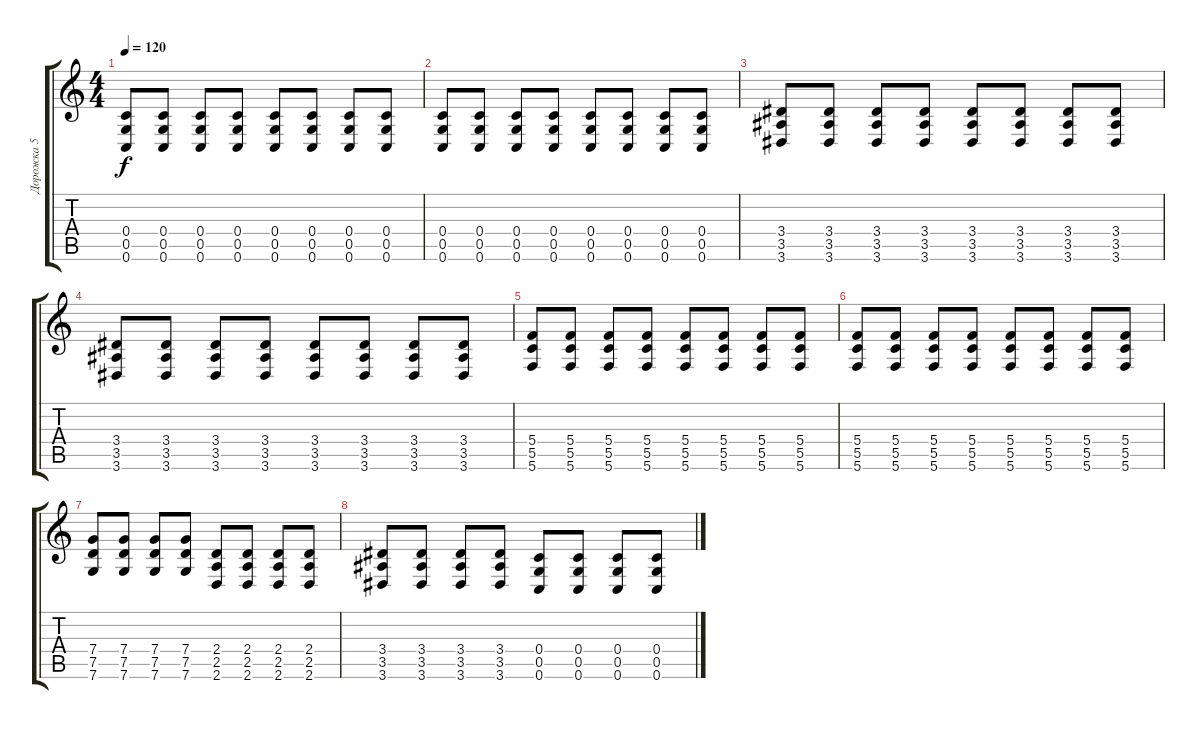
\track ("Дорожка 5" "Дорожка 5") {instrument distortionguitar}
\staff {score tabs}
\tuning (D4 A3 F3 C3 G2 C2) {hide}
\ts (4 4)
\tempo 120
\clef g2
\ks c
(0.4 0.5 0.6).8{dy f} (0.4 0.5 0.6).8 (0.4 0.5 0.6).8 (0.4 0.5 0.6).8 (0.4 0.5 0.6).8 (0.4 0.5 0.6).8 (0.4 0.5 0.6).8 (0.4 0.5 0.6).8 |
(0.4 0.5 0.6).8 (0.4 0.5 0.6).8 (0.4 0.5 0.6).8 (0.4 0.5 0.6).8 (0.4 0.5 0.6).8 (0.4 0.5 0.6).8 (0.4 0.5 0.6).8 (0.4 0.5 0.6).8 |
(3.4 3.5 3.6).8 (3.4 3.5 3.6).8 (3.4 3.5 3.6).8 (3.4 3.5 3.6).8 (3.4 3.5 3.6).8 (3.4 3.5 3.6).8 (3.4 3.5 3.6).8 (3.4 3.5 3.6).8 |
(3.4 3.5 3.6).8 (3.4 3.5 3.6).8 (3.4 3.5 3.6).8 (3.4 3.5 3.6).8 (3.4 3.5 3.6).8 (3.4 3.5 3.6).8 (3.4 3.5 3.6).8 (3.4 3.5 3.6).8 |
(5.4 5.5 5.6).8 (5.4 5.5 5.6).8 (5.4 5.5 5.6).8 (5.4 5.5 5.6).8 (5.4 5.5 5.6).8 (5.4 5.5 5.6).8 (5.4 5.5 5.6).8 (5.4 5.5 5.6).8 |
(5.4 5.5 5.6).8 (5.4 5.5 5.6).8 (5.4 5.5 5.6).8 (5.4 5.5 5.6).8 (5.4 5.5 5.6).8 (5.4 5.5 5.6).8 (5.4 5.5 5.6).8 (5.4 5.5 5.6).8 |
(7.4 7.5 7.6).8 (7.4 7.5 7.6).8 (7.4 7.5 7.6).8 (7.4 7.5 7.6).8 (2.4 2.5 2.6).8 (2.4 2.5 2.6).8 (2.4 2.5 2.6).8 (2.4 2.5 2.6).8 |
(3.4 3.5 3.6).8 (3.4 3.5 3.6).8 (3.4 3.5 3.6).8 (3.4 3.5 3.6).8 (0.4 0.5 0.6).8 (0.4 0.5 0.6).8 (0.4 0.5 0.6).8 (0.4 0.5 0.6).8
